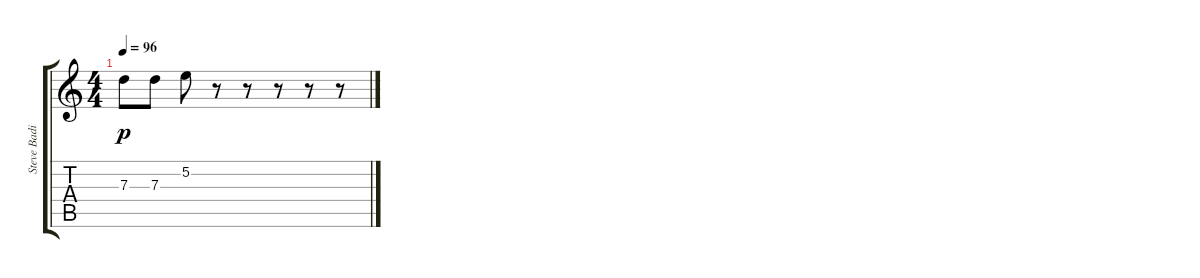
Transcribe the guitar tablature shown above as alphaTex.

\track ("Steve Badiola" "Steve Badi") {instrument overdrivenguitar}
\staff {score tabs}
\tuning (E4 B3 G3 D3 A2 D2) {hide}
\ts (4 4)
\tempo 96
\clef g2
\ks c
7.3.8{dy p} 7.3.8 5.2.8 r.8 r.8 r.8 r.8 r.8
